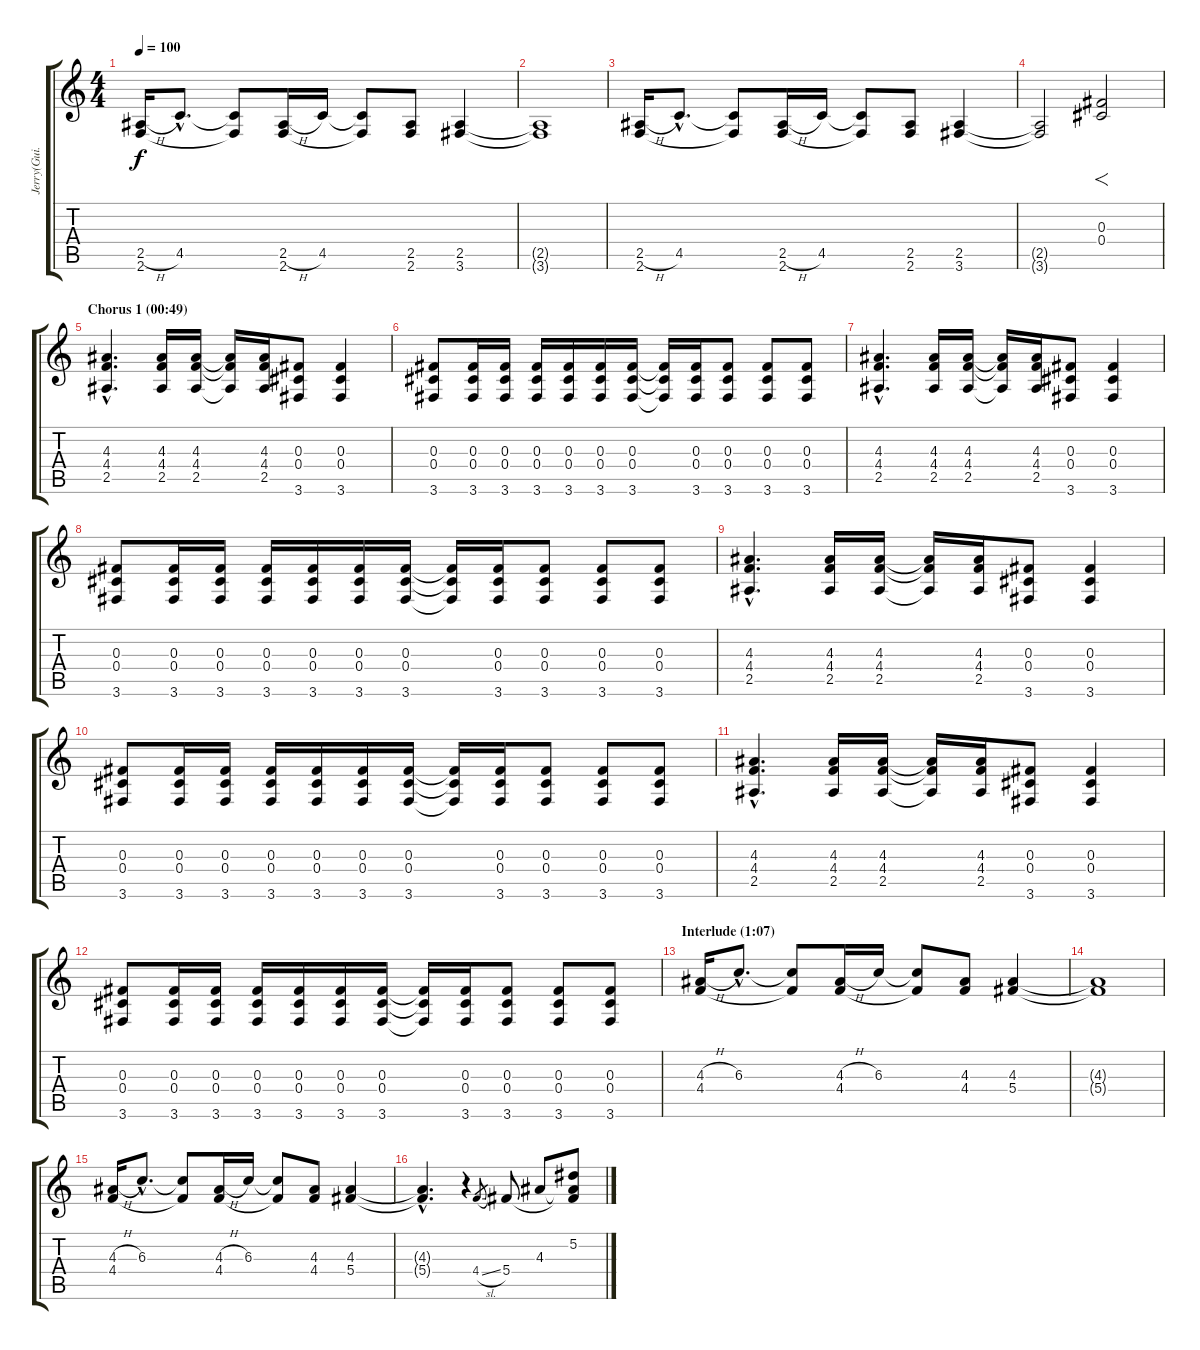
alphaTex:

\track ("Jerry(Gui.2)" "Jerry(Gui.") {instrument distortionguitar}
\staff {score tabs}
\tuning (Eb4 Bb3 Gb3 Db3 Ab2 Eb2) {hide}
\ts (4 4)
\tempo 100
\clef g2
\ks c
(2.5{h} 2.6).16{dy f} 4.5{hac}.8{d} (4.5{t} 2.6{t}).8 (2.5{h} 2.6).16 4.5.16 (4.5{t} 2.6{t}).8 (2.5 2.6).8 (2.5 3.6).4 |
(2.5{t} 3.6{t}).1 |
(2.5{h} 2.6).16 4.5{hac}.8{d} (4.5{t} 2.6{t}).8 (2.5{h} 2.6).16 4.5.16 (4.5{t} 2.6{t}).8 (2.5 2.6).8 (2.5 3.6).4 |
(2.5{t} 3.6{t}).2 (0.3 0.4).2{f} |
\section ("" "Chorus 1 (00:49)")
(4.3{hac} 4.4{hac} 2.5{hac}).4{d} (4.3 4.4 2.5).16 (4.3 4.4 2.5).16 (4.3{t} 4.4{t} 2.5{t}).16 (4.3 4.4 2.5).16 (0.3 0.4 3.6).8 (0.3 0.4 3.6).4 |
(0.3 0.4 3.6).8 (0.3 0.4 3.6).16 (0.3 0.4 3.6).16 (0.3 0.4 3.6).16 (0.3 0.4 3.6).16 (0.3 0.4 3.6).16 (0.3 0.4 3.6).16 (0.3{t} 0.4{t} 3.6{t}).16 (0.3 0.4 3.6).16 (0.3 0.4 3.6).8 (0.3 0.4 3.6).8 (0.3 0.4 3.6).8 |
(4.3{hac} 4.4{hac} 2.5{hac}).4{d} (4.3 4.4 2.5).16 (4.3 4.4 2.5).16 (4.3{t} 4.4{t} 2.5{t}).16 (4.3 4.4 2.5).16 (0.3 0.4 3.6).8 (0.3 0.4 3.6).4 |
(0.3 0.4 3.6).8 (0.3 0.4 3.6).16 (0.3 0.4 3.6).16 (0.3 0.4 3.6).16 (0.3 0.4 3.6).16 (0.3 0.4 3.6).16 (0.3 0.4 3.6).16 (0.3{t} 0.4{t} 3.6{t}).16 (0.3 0.4 3.6).16 (0.3 0.4 3.6).8 (0.3 0.4 3.6).8 (0.3 0.4 3.6).8 |
(4.3{hac} 4.4{hac} 2.5{hac}).4{d} (4.3 4.4 2.5).16 (4.3 4.4 2.5).16 (4.3{t} 4.4{t} 2.5{t}).16 (4.3 4.4 2.5).16 (0.3 0.4 3.6).8 (0.3 0.4 3.6).4 |
(0.3 0.4 3.6).8 (0.3 0.4 3.6).16 (0.3 0.4 3.6).16 (0.3 0.4 3.6).16 (0.3 0.4 3.6).16 (0.3 0.4 3.6).16 (0.3 0.4 3.6).16 (0.3{t} 0.4{t} 3.6{t}).16 (0.3 0.4 3.6).16 (0.3 0.4 3.6).8 (0.3 0.4 3.6).8 (0.3 0.4 3.6).8 |
(4.3{hac} 4.4{hac} 2.5{hac}).4{d} (4.3 4.4 2.5).16 (4.3 4.4 2.5).16 (4.3{t} 4.4{t} 2.5{t}).16 (4.3 4.4 2.5).16 (0.3 0.4 3.6).8 (0.3 0.4 3.6).4 |
(0.3 0.4 3.6).8 (0.3 0.4 3.6).16 (0.3 0.4 3.6).16 (0.3 0.4 3.6).16 (0.3 0.4 3.6).16 (0.3 0.4 3.6).16 (0.3 0.4 3.6).16 (0.3{t} 0.4{t} 3.6{t}).16 (0.3 0.4 3.6).16 (0.3 0.4 3.6).8 (0.3 0.4 3.6).8 (0.3 0.4 3.6).8 |
\section ("" "Interlude (1:07)")
(4.3{h} 4.4).16 6.3{hac}.8{d} (6.3{t} 4.4{t}).8 (4.3{h} 4.4).16 6.3.16 (6.3{t} 4.4{t}).8 (4.3 4.4).8 (4.3 5.4).4 |
(4.3{t} 5.4{t}).1 |
(4.3{h} 4.4).16 6.3{hac}.8{d} (6.3{t} 4.4{t}).8 (4.3{h} 4.4).16 6.3.16 (6.3{t} 4.4{t}).8 (4.3 4.4).8 (4.3 5.4).4 |
(4.3{hac t} 5.4{hac t}).4{d} r.4 4.4{sl}.8{gr} 5.4.8 4.3.8 (5.2 4.3{t} 5.4{t}).8
